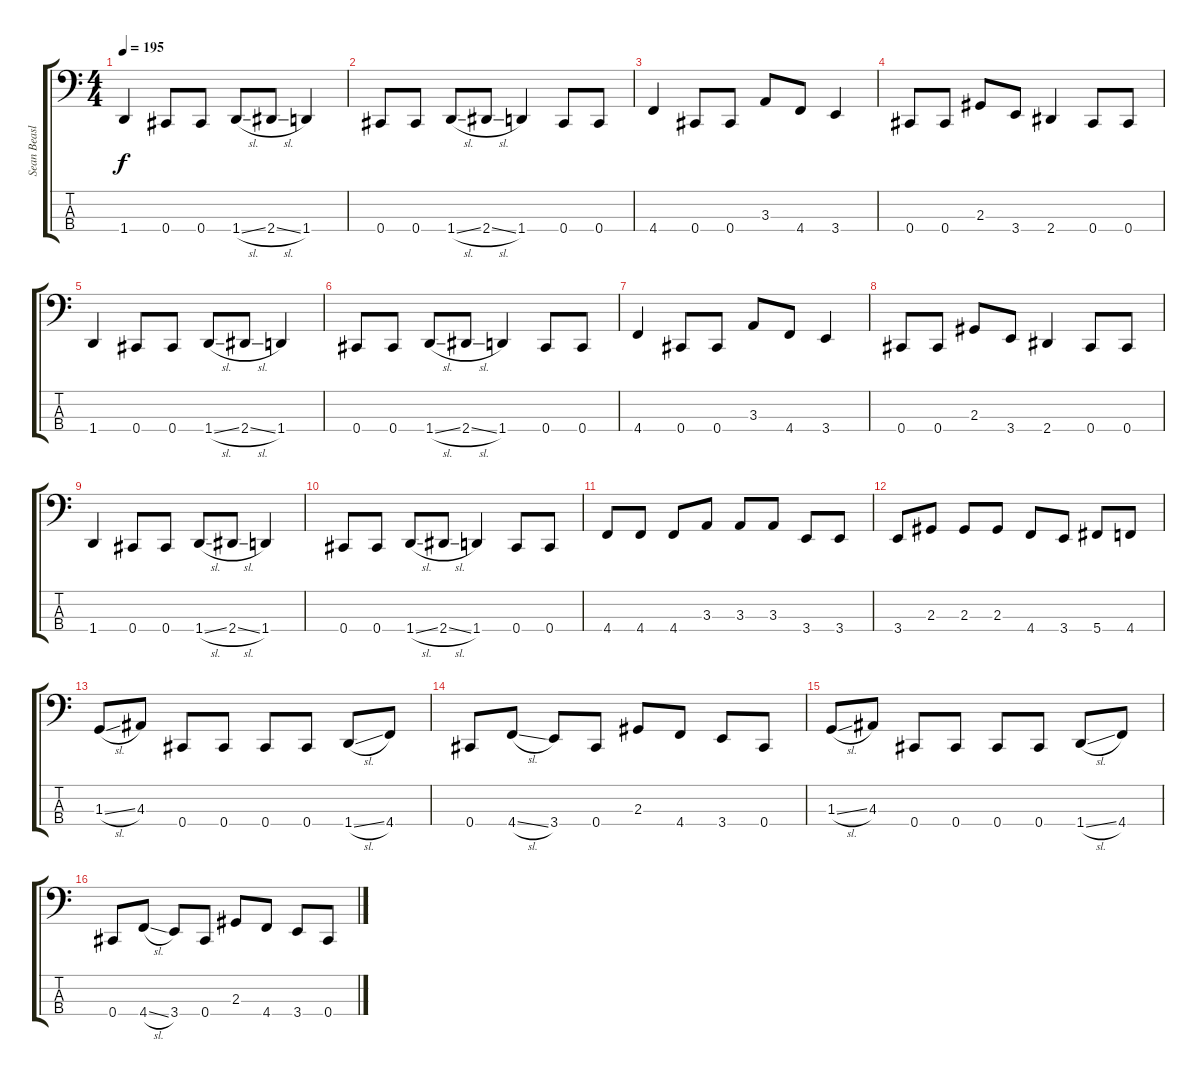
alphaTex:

\track ("Sean Beasley" "Sean Beasl") {instrument electricbasspick}
\staff {score tabs}
\tuning (E2 B1 Gb1 Db1) {hide}
\ts (4 4)
\tempo 195
\clef f4
\ks c
1.4.4{dy f} 0.4.8 0.4.8 1.4{sl}.8 2.4{sl}.8 1.4.4 |
0.4.8 0.4.8 1.4{sl}.8 2.4{sl}.8 1.4.4 0.4.8 0.4.8 |
4.4.4 0.4.8 0.4.8 3.3.8 4.4.8 3.4.4 |
0.4.8 0.4.8 2.3.8 3.4.8 2.4.4 0.4.8 0.4.8 |
1.4.4 0.4.8 0.4.8 1.4{sl}.8 2.4{sl}.8 1.4.4 |
0.4.8 0.4.8 1.4{sl}.8 2.4{sl}.8 1.4.4 0.4.8 0.4.8 |
4.4.4 0.4.8 0.4.8 3.3.8 4.4.8 3.4.4 |
0.4.8 0.4.8 2.3.8 3.4.8 2.4.4 0.4.8 0.4.8 |
1.4.4 0.4.8 0.4.8 1.4{sl}.8 2.4{sl}.8 1.4.4 |
0.4.8 0.4.8 1.4{sl}.8 2.4{sl}.8 1.4.4 0.4.8 0.4.8 |
4.4.8 4.4.8 4.4.8 3.3.8 3.3.8 3.3.8 3.4.8 3.4.8 |
3.4.8 2.3.8 2.3.8 2.3.8 4.4.8 3.4.8 5.4.8 4.4.8 |
1.3{sl}.8 4.3.8 0.4.8 0.4.8 0.4.8 0.4.8 1.4{sl}.8 4.4.8 |
0.4.8 4.4{sl}.8 3.4.8 0.4.8 2.3.8 4.4.8 3.4.8 0.4.8 |
1.3{sl}.8 4.3.8 0.4.8 0.4.8 0.4.8 0.4.8 1.4{sl}.8 4.4.8 |
0.4.8 4.4{sl}.8 3.4.8 0.4.8 2.3.8 4.4.8 3.4.8 0.4.8
